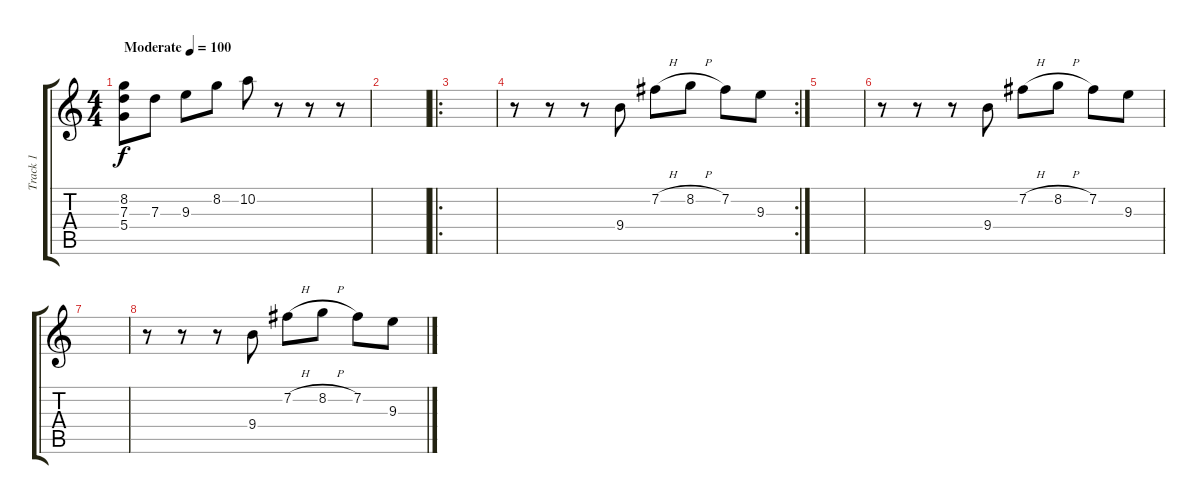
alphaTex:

\track ("Track 1" "Track 1") {instrument electricguitarclean}
\staff {score tabs}
\tuning (E4 B3 G3 D3 A2 E2) {hide}
\ts (4 4)
\tempo (100 "Moderate")
\clef g2
\ks c
(8.2 7.3 5.4).8{dy f instrument electricguitarclean} 7.3.8 9.3.8 8.2.8 10.2.8 r.8 r.8 r.8 |
|
\ro
|
\rc 2
r.8 r.8 r.8 9.4.8 7.2{h}.8 8.2{h}.8 7.2.8 9.3.8 |
|
r.8 r.8 r.8 9.4.8 7.2{h}.8 8.2{h}.8 7.2.8 9.3.8 |
|
r.8 r.8 r.8 9.4.8 7.2{h}.8 8.2{h}.8 7.2.8 9.3.8
